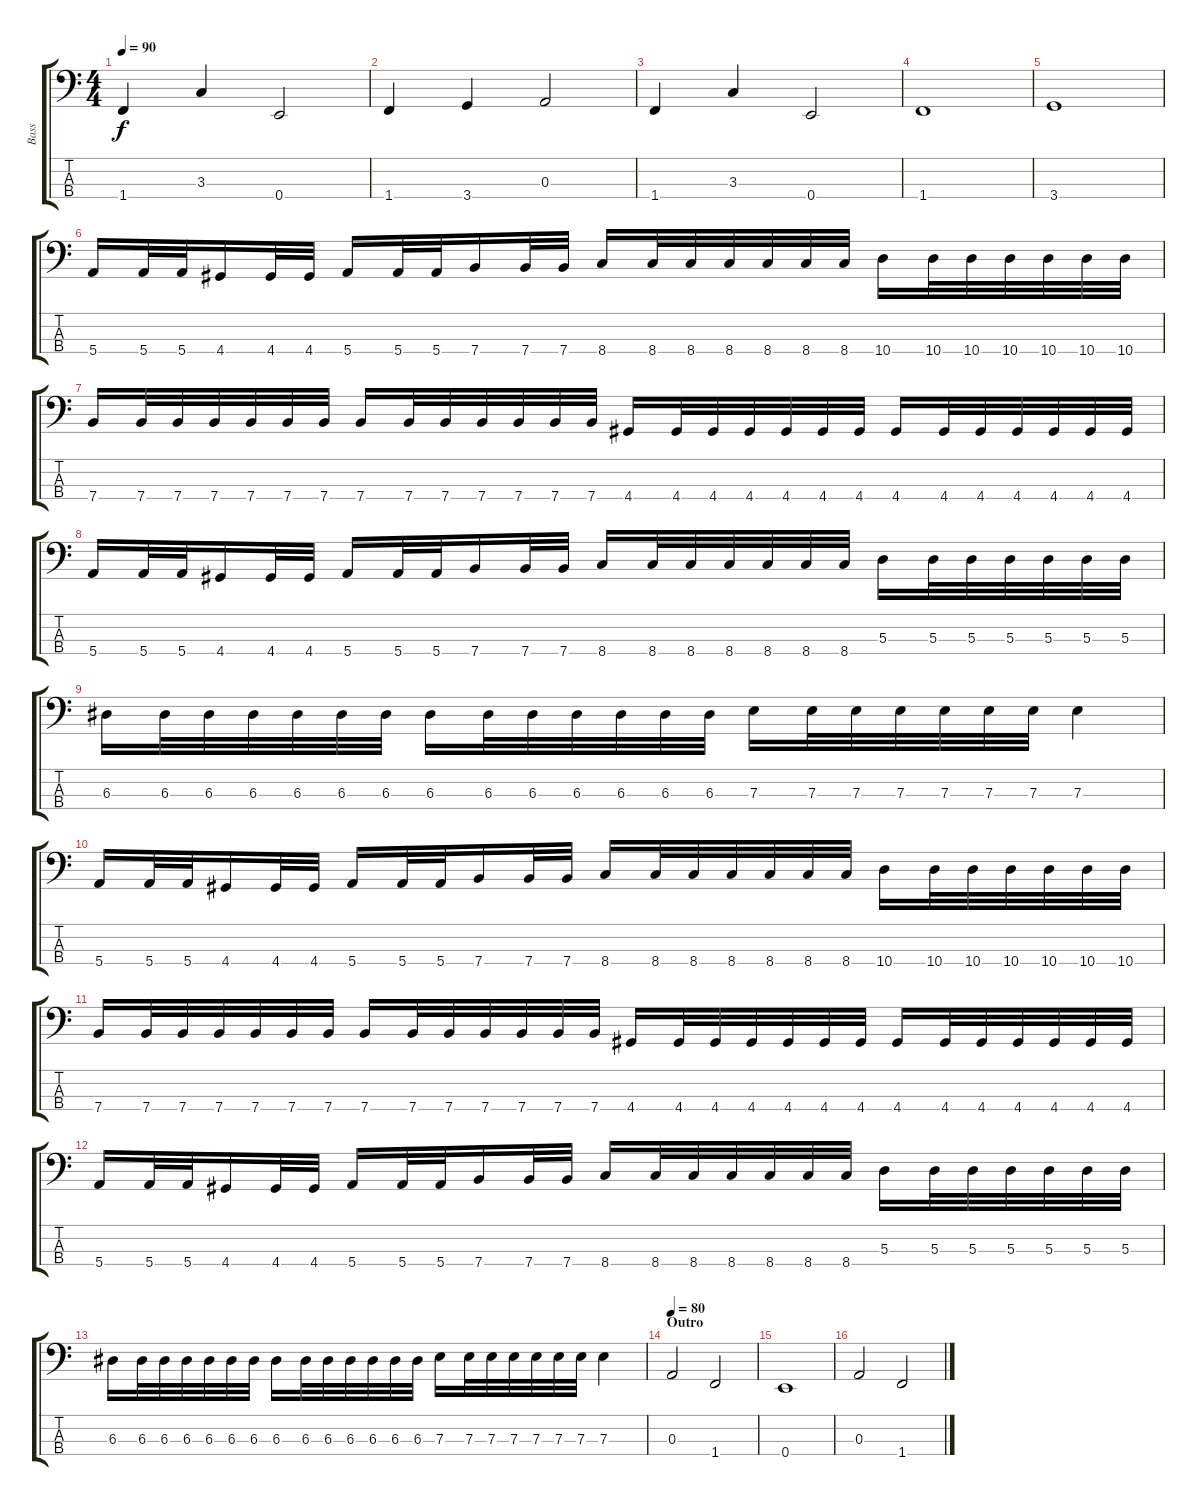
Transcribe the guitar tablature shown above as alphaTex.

\track ("Bass" "Bass") {instrument electricbasspick}
\staff {score tabs}
\tuning (G2 D2 A1 E1) {hide}
\ts (4 4)
\tempo 90
\clef f4
\ks c
1.4.4{dy f} 3.3.4 0.4.2 |
1.4.4 3.4.4 0.3.2 |
1.4.4 3.3.4 0.4.2 |
1.4.1 |
3.4.1 |
5.4.16 5.4.32 5.4.32 4.4.16 4.4.32 4.4.32 5.4.16 5.4.32 5.4.32 7.4.16 7.4.32 7.4.32 8.4.16 8.4.32 8.4.32 8.4.32 8.4.32 8.4.32 8.4.32 10.4.16 10.4.32 10.4.32 10.4.32 10.4.32 10.4.32 10.4.32 |
7.4.16 7.4.32 7.4.32 7.4.32 7.4.32 7.4.32 7.4.32 7.4.16 7.4.32 7.4.32 7.4.32 7.4.32 7.4.32 7.4.32 4.4.16 4.4.32 4.4.32 4.4.32 4.4.32 4.4.32 4.4.32 4.4.16 4.4.32 4.4.32 4.4.32 4.4.32 4.4.32 4.4.32 |
5.4.16 5.4.32 5.4.32 4.4.16 4.4.32 4.4.32 5.4.16 5.4.32 5.4.32 7.4.16 7.4.32 7.4.32 8.4.16 8.4.32 8.4.32 8.4.32 8.4.32 8.4.32 8.4.32 5.3.16 5.3.32 5.3.32 5.3.32 5.3.32 5.3.32 5.3.32 |
6.3.16 6.3.32 6.3.32 6.3.32 6.3.32 6.3.32 6.3.32 6.3.16 6.3.32 6.3.32 6.3.32 6.3.32 6.3.32 6.3.32 7.3.16 7.3.32 7.3.32 7.3.32 7.3.32 7.3.32 7.3.32 7.3.4 |
5.4.16 5.4.32 5.4.32 4.4.16 4.4.32 4.4.32 5.4.16 5.4.32 5.4.32 7.4.16 7.4.32 7.4.32 8.4.16 8.4.32 8.4.32 8.4.32 8.4.32 8.4.32 8.4.32 10.4.16 10.4.32 10.4.32 10.4.32 10.4.32 10.4.32 10.4.32 |
7.4.16 7.4.32 7.4.32 7.4.32 7.4.32 7.4.32 7.4.32 7.4.16 7.4.32 7.4.32 7.4.32 7.4.32 7.4.32 7.4.32 4.4.16 4.4.32 4.4.32 4.4.32 4.4.32 4.4.32 4.4.32 4.4.16 4.4.32 4.4.32 4.4.32 4.4.32 4.4.32 4.4.32 |
5.4.16 5.4.32 5.4.32 4.4.16 4.4.32 4.4.32 5.4.16 5.4.32 5.4.32 7.4.16 7.4.32 7.4.32 8.4.16 8.4.32 8.4.32 8.4.32 8.4.32 8.4.32 8.4.32 5.3.16 5.3.32 5.3.32 5.3.32 5.3.32 5.3.32 5.3.32 |
6.3.16 6.3.32 6.3.32 6.3.32 6.3.32 6.3.32 6.3.32 6.3.16 6.3.32 6.3.32 6.3.32 6.3.32 6.3.32 6.3.32 7.3.16 7.3.32 7.3.32 7.3.32 7.3.32 7.3.32 7.3.32 7.3.4 |
\section ("" "Outro")
\tempo 80
0.3.2 1.4.2 |
0.4.1 |
0.3.2 1.4.2
